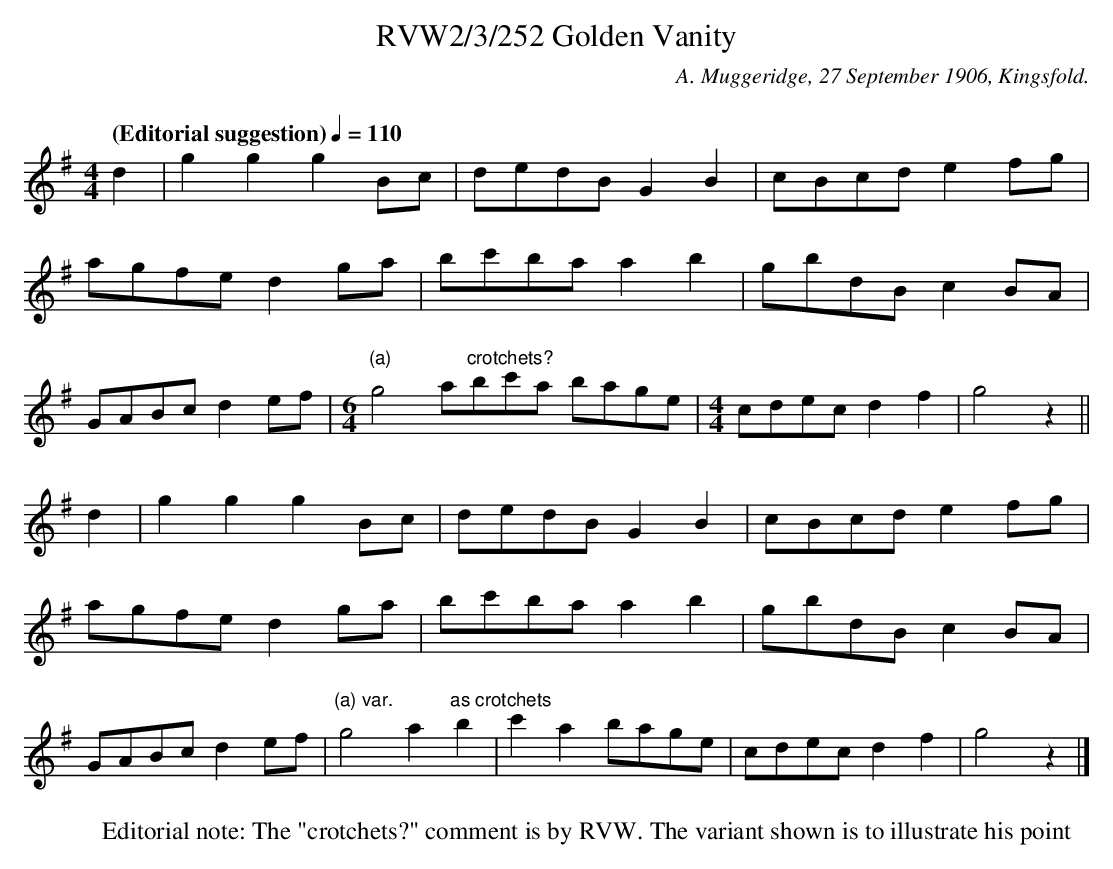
X:1
T:RVW2/3/252 Golden Vanity
C:A. Muggeridge, 27 September 1906, Kingsfold.
C:
L:1/8
Q: "(Editorial suggestion)" 1/4=110
M:4/4
K:G
d2 | g2 g2 g2 Bc | dedB G2 B2 | cBcd e2 fg |$
agfe d2 ga | bc'ba a2 b2 | gbdB c2 BA |$
GABc d2 ef | [M:6/4]"(a)"g4 a"crotchets?"bc'a bage | [M:4/4]cdec d2 f2 | g4 z2 ||$
d2 | g2 g2 g2 Bc | dedB G2 B2 | cBcd e2 fg |$
agfe d2 ga | bc'ba a2 b2 | gbdB c2 BA |$
GABc d2 ef | "(a) var."g4 a2"as crotchets"b2 | c'2 a2 bage | cdec d2 f2 | g4 z2 |]
W: Editorial note: The "crotchets?" comment is by RVW. The variant shown is to illustrate his point
